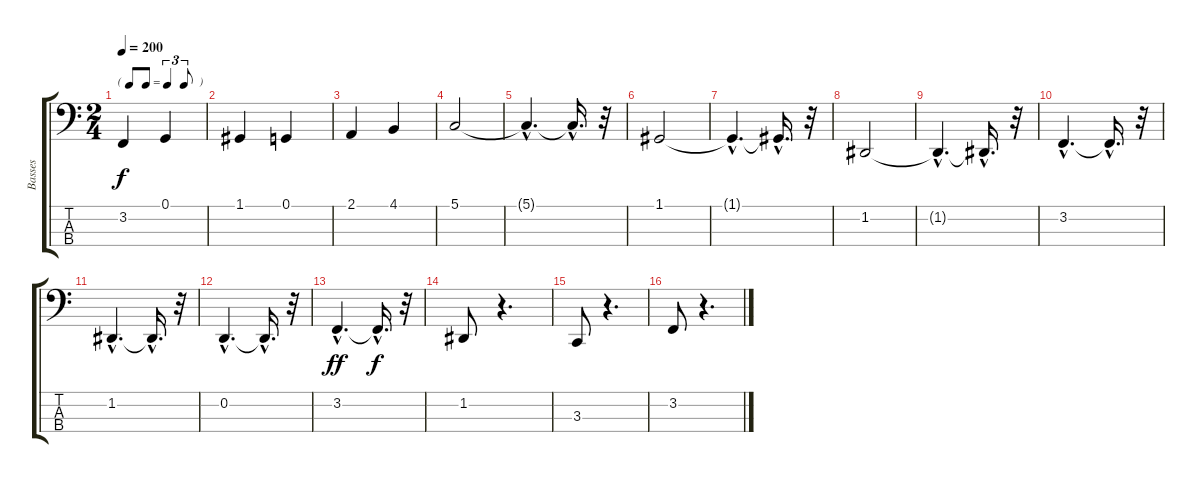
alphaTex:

\track ("Basses" "Basses") {instrument stringensemble1}
\staff {score tabs}
\tuning (G2 D2 A1 E1) {hide}
\ts (2 4)
\tf triplet8th
\tempo 200
\clef f4
\ks c
3.2.4{dy f} 0.1.4 |
1.1.4 0.1.4 |
2.1.4 4.1.4 |
5.1.2 |
5.1{hac t}.4{d} 5.1{hac t}.16{d} r.32 |
1.1.2 |
1.1{hac t}.4{d} 1.1{hac t}.16{d} r.32 |
1.2.2 |
1.2{hac t}.4{d} 1.2{hac t}.16{d} r.32 |
3.2{hac}.4{d} 3.2{hac t}.16{d} r.32 |
1.2{hac}.4{d} 1.2{hac t}.16{d} r.32 |
0.2{hac}.4{d} 0.2{hac t}.16{d} r.32 |
3.2{hac}.4{d dy ff} 3.2{hac t}.16{d dy f} r.32 |
1.2.8 r.4{d} |
3.3.8 r.4{d} |
3.2.8 r.4{d}
